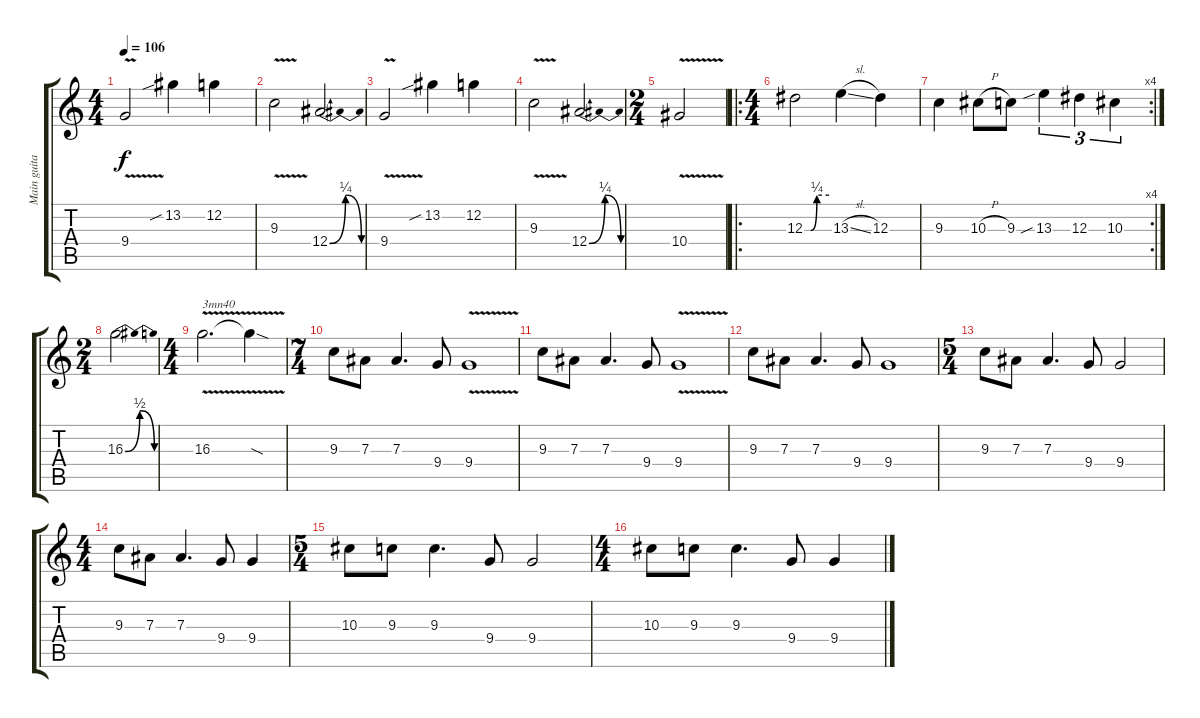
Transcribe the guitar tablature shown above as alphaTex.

\track ("Main guitar" "Main guita") {instrument distortionguitar}
\staff {score tabs}
\tuning (C4 G3 Eb3 Bb2 F2 C2) {hide}
\ts (4 4)
\tempo 106
\clef g2
\ks c
9.4{v}.2{dy f} 13.2{sib}.4 12.2.4 |
9.3{v}.2 12.4{be (bendrelease 0 0 30 1 30 1 60 0)}.2 |
9.4{v}.2 13.2{sib}.4 12.2.4 |
9.3{v}.2 12.4{be (bendrelease 0 0 30 1 30 1 60 0)}.2 |
\ts (2 4)
10.4{v}.2 |
\ro
\ts (4 4)
12.3{be (custom 0 0 15 0 30 1 60 1)}.2 13.3{sl}.4 12.3.4 |
\rc 4
9.3.4 10.3{h}.8 9.3.8 13.3{sib}.4{tu (3 2)} 12.3.4{tu (3 2)} 10.3.4{tu (3 2)} |
\ts (2 4)
16.3{be (bendrelease 0 0 30 2 30 2 60 0)}.2 |
\ts (4 4)
16.3{v}.2{d txt "3mn40"} 16.3{sod t}.4 |
\ts (7 4)
9.3.8 7.3.8 7.3.4{d} 9.4.8 9.4{v}.1 |
9.3.8 7.3.8 7.3.4{d} 9.4.8 9.4{v}.1 |
9.3.8 7.3.8 7.3.4{d} 9.4.8 9.4.1 |
\ts (5 4)
9.3.8 7.3.8 7.3.4{d} 9.4.8 9.4.2 |
\ts (4 4)
9.3.8 7.3.8 7.3.4{d} 9.4.8 9.4.4 |
\ts (5 4)
10.3.8 9.3.8 9.3.4{d} 9.4.8 9.4.2 |
\ts (4 4)
10.3.8 9.3.8 9.3.4{d} 9.4.8 9.4.4
